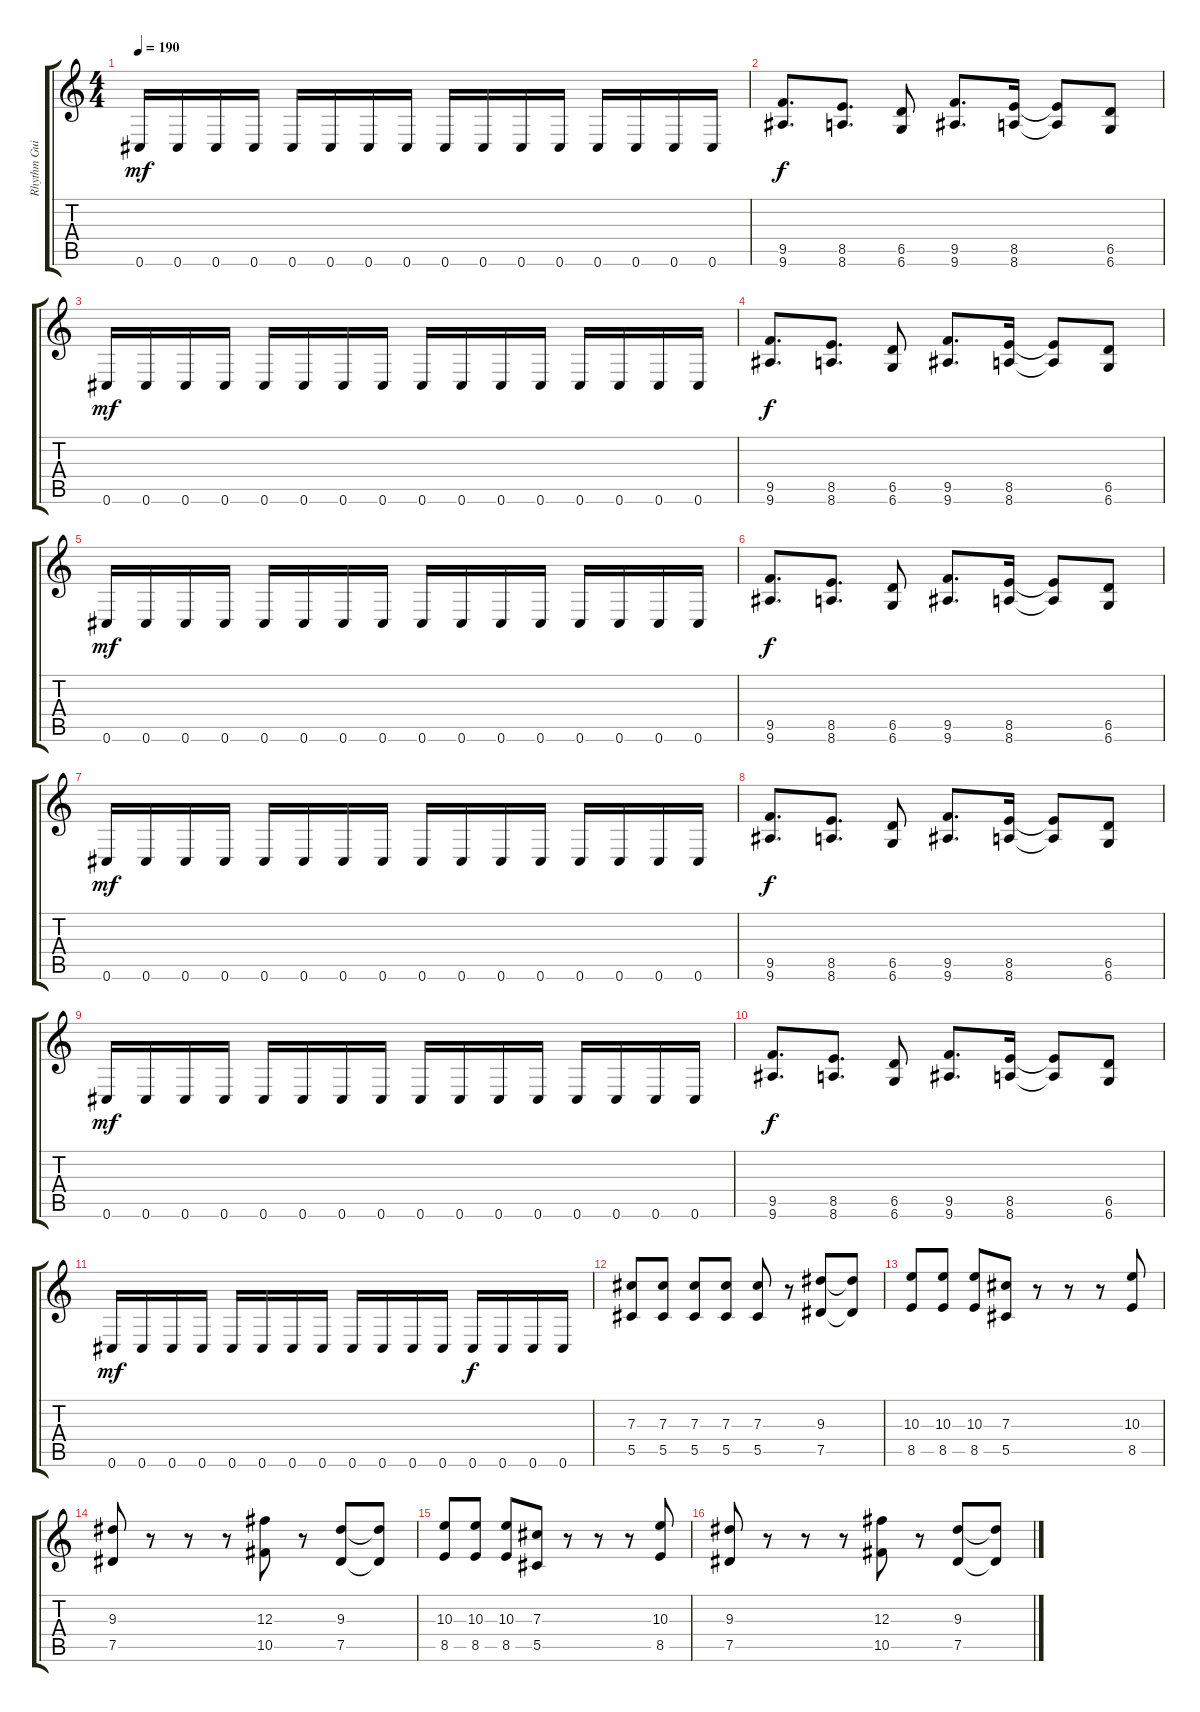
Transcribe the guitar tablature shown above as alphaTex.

\track ("Rhythm Guitar" "Rhythm Gui") {instrument distortionguitar}
\staff {score tabs}
\tuning (Eb4 Bb3 Gb3 Db3 Ab2 Db2) {hide}
\ts (4 4)
\tempo 190
\clef g2
\ks c
0.6.16{dy mf} 0.6.16 0.6.16 0.6.16 0.6.16 0.6.16 0.6.16 0.6.16 0.6.16 0.6.16 0.6.16 0.6.16 0.6.16 0.6.16 0.6.16 0.6.16 |
(9.5 9.6).8{d dy f} (8.5 8.6).8{d} (6.5 6.6).8 (9.5 9.6).8{d} (8.5 8.6).16 (8.5{t} 8.6{t}).8 (6.5 6.6).8 |
0.6.16{dy mf} 0.6.16 0.6.16 0.6.16 0.6.16 0.6.16 0.6.16 0.6.16 0.6.16 0.6.16 0.6.16 0.6.16 0.6.16 0.6.16 0.6.16 0.6.16 |
(9.5 9.6).8{d dy f} (8.5 8.6).8{d} (6.5 6.6).8 (9.5 9.6).8{d} (8.5 8.6).16 (8.5{t} 8.6{t}).8 (6.5 6.6).8 |
0.6.16{dy mf} 0.6.16 0.6.16 0.6.16 0.6.16 0.6.16 0.6.16 0.6.16 0.6.16 0.6.16 0.6.16 0.6.16 0.6.16 0.6.16 0.6.16 0.6.16 |
(9.5 9.6).8{d dy f} (8.5 8.6).8{d} (6.5 6.6).8 (9.5 9.6).8{d} (8.5 8.6).16 (8.5{t} 8.6{t}).8 (6.5 6.6).8 |
0.6.16{dy mf} 0.6.16 0.6.16 0.6.16 0.6.16 0.6.16 0.6.16 0.6.16 0.6.16 0.6.16 0.6.16 0.6.16 0.6.16 0.6.16 0.6.16 0.6.16 |
(9.5 9.6).8{d dy f} (8.5 8.6).8{d} (6.5 6.6).8 (9.5 9.6).8{d} (8.5 8.6).16 (8.5{t} 8.6{t}).8 (6.5 6.6).8 |
0.6.16{dy mf} 0.6.16 0.6.16 0.6.16 0.6.16 0.6.16 0.6.16 0.6.16 0.6.16 0.6.16 0.6.16 0.6.16 0.6.16 0.6.16 0.6.16 0.6.16 |
(9.5 9.6).8{d dy f} (8.5 8.6).8{d} (6.5 6.6).8 (9.5 9.6).8{d} (8.5 8.6).16 (8.5{t} 8.6{t}).8 (6.5 6.6).8 |
0.6.16{dy mf} 0.6.16 0.6.16 0.6.16 0.6.16 0.6.16 0.6.16 0.6.16 0.6.16 0.6.16 0.6.16 0.6.16 0.6.16{dy f} 0.6.16 0.6.16 0.6.16 |
(7.3 5.5).8 (7.3 5.5).8 (7.3 5.5).8 (7.3 5.5).8 (7.3 5.5).8 r.8 (9.3 7.5).8 (9.3{t} 7.5{t}).8 |
(10.3 8.5).8 (10.3 8.5).8 (10.3 8.5).8 (7.3 5.5).8 r.8 r.8 r.8 (10.3 8.5).8 |
(9.3 7.5).8 r.8 r.8 r.8 (12.3 10.5).8 r.8 (9.3 7.5).8 (9.3{t} 7.5{t}).8 |
(10.3 8.5).8 (10.3 8.5).8 (10.3 8.5).8 (7.3 5.5).8 r.8 r.8 r.8 (10.3 8.5).8 |
(9.3 7.5).8 r.8 r.8 r.8 (12.3 10.5).8 r.8 (9.3 7.5).8 (9.3{t} 7.5{t}).8
